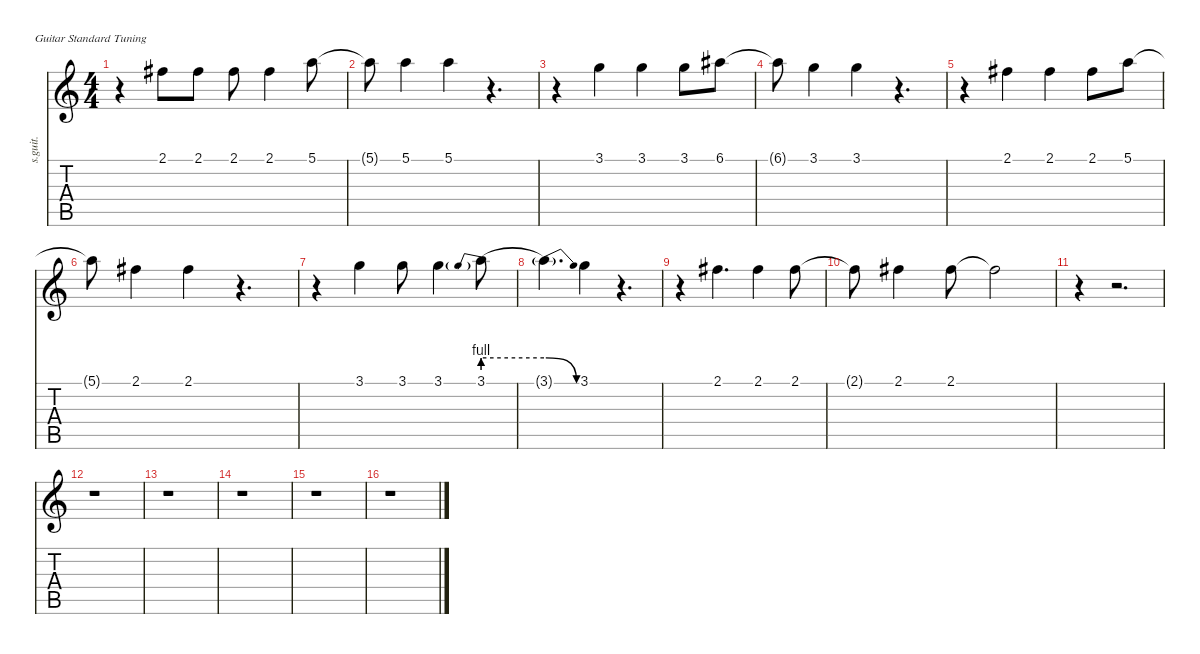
\defaultSystemsLayout 4
\hideDynamics
\bracketExtendMode nobrackets
\track ("Dave Mustaine (Vocals)" "s.guit.") {instrument baritonesax}
\staff {score tabs}
\tuning (E4 B3 G3 D3 A2 E2)
\displaytranspose 12
\ts (4 4)
\tempo (196 hide)
\clef g2
\ks c
r.4{dy f} 2.1{acc #}.8{lyrics (0 "") lyrics (1 "") lyrics (2 "") lyrics (3 "") lyrics (4 "")} 2.1{acc #}.8{lyrics (0 "") lyrics (1 "") lyrics (2 "") lyrics (3 "") lyrics (4 "")} 2.1{acc #}.8{lyrics (0 "") lyrics (1 "") lyrics (2 "") lyrics (3 "") lyrics (4 "")} 2.1{acc #}.4{lyrics (0 "") lyrics (1 "") lyrics (2 "") lyrics (3 "") lyrics (4 "")} 5.1.8{lyrics (0 "") lyrics (1 "") lyrics (2 "") lyrics (3 "") lyrics (4 "")} |
5.1{t}.8{lyrics (0 "") lyrics (1 "") lyrics (2 "") lyrics (3 "") lyrics (4 "")} 5.1.4{lyrics (0 "") lyrics (1 "") lyrics (2 "") lyrics (3 "") lyrics (4 "")} 5.1.4{lyrics (0 "") lyrics (1 "") lyrics (2 "") lyrics (3 "") lyrics (4 "")} r.4{d} |
r.4 3.1.4{lyrics (0 "") lyrics (1 "") lyrics (2 "") lyrics (3 "") lyrics (4 "")} 3.1.4{lyrics (0 "") lyrics (1 "") lyrics (2 "") lyrics (3 "") lyrics (4 "")} 3.1.8{lyrics (0 "") lyrics (1 "") lyrics (2 "") lyrics (3 "") lyrics (4 "")} 6.1{acc #}.8{lyrics (0 "") lyrics (1 "") lyrics (2 "") lyrics (3 "") lyrics (4 "")} |
6.1{t acc #}.8{lyrics (0 "") lyrics (1 "") lyrics (2 "") lyrics (3 "") lyrics (4 "")} 3.1.4{lyrics (0 "") lyrics (1 "") lyrics (2 "") lyrics (3 "") lyrics (4 "")} 3.1.4{lyrics (0 "") lyrics (1 "") lyrics (2 "") lyrics (3 "") lyrics (4 "")} r.4{d} |
r.4 2.1{acc #}.4{lyrics (0 "") lyrics (1 "") lyrics (2 "") lyrics (3 "") lyrics (4 "")} 2.1{acc #}.4{lyrics (0 "") lyrics (1 "") lyrics (2 "") lyrics (3 "") lyrics (4 "")} 2.1{acc #}.8{lyrics (0 "") lyrics (1 "") lyrics (2 "") lyrics (3 "") lyrics (4 "")} 5.1.8{lyrics (0 "") lyrics (1 "") lyrics (2 "") lyrics (3 "") lyrics (4 "")} |
5.1{t}.8{lyrics (0 "") lyrics (1 "") lyrics (2 "") lyrics (3 "") lyrics (4 "")} 2.1{acc #}.4{lyrics (0 "") lyrics (1 "") lyrics (2 "") lyrics (3 "") lyrics (4 "")} 2.1{acc #}.4{lyrics (0 "") lyrics (1 "") lyrics (2 "") lyrics (3 "") lyrics (4 "")} r.4{d} |
r.4 3.1.4{lyrics (0 "") lyrics (1 "") lyrics (2 "") lyrics (3 "") lyrics (4 "")} 3.1.8{lyrics (0 "") lyrics (1 "") lyrics (2 "") lyrics (3 "") lyrics (4 "")} 3.1.4{lyrics (0 "") lyrics (1 "") lyrics (2 "") lyrics (3 "") lyrics (4 "")} 3.1{be (prebend 0 4 60 4)}.8{lyrics (0 "") lyrics (1 "") lyrics (2 "") lyrics (3 "") lyrics (4 "")} |
3.1{be (release 0 4 30 0) t}.4{d lyrics (0 "") lyrics (1 "") lyrics (2 "") lyrics (3 "") lyrics (4 "")} 3.1.4{lyrics (0 "") lyrics (1 "") lyrics (2 "") lyrics (3 "") lyrics (4 "")} r.4{d} |
r.4 2.1{acc #}.4{d lyrics (0 "") lyrics (1 "") lyrics (2 "") lyrics (3 "") lyrics (4 "")} 2.1{acc #}.4{lyrics (0 "") lyrics (1 "") lyrics (2 "") lyrics (3 "") lyrics (4 "")} 2.1{acc #}.8{lyrics (0 "") lyrics (1 "") lyrics (2 "") lyrics (3 "") lyrics (4 "")} |
2.1{t acc #}.8{lyrics (0 "") lyrics (1 "") lyrics (2 "") lyrics (3 "") lyrics (4 "")} 2.1{acc #}.4{lyrics (0 "") lyrics (1 "") lyrics (2 "") lyrics (3 "") lyrics (4 "")} 2.1{acc #}.8{lyrics (0 "") lyrics (1 "") lyrics (2 "") lyrics (3 "") lyrics (4 "")} 2.1{t acc #}.2{lyrics (0 "") lyrics (1 "") lyrics (2 "") lyrics (3 "") lyrics (4 "")} |
r.4 r.2{d} |
r.1 |
r.1 |
r.1 |
r.1 |
r.1
